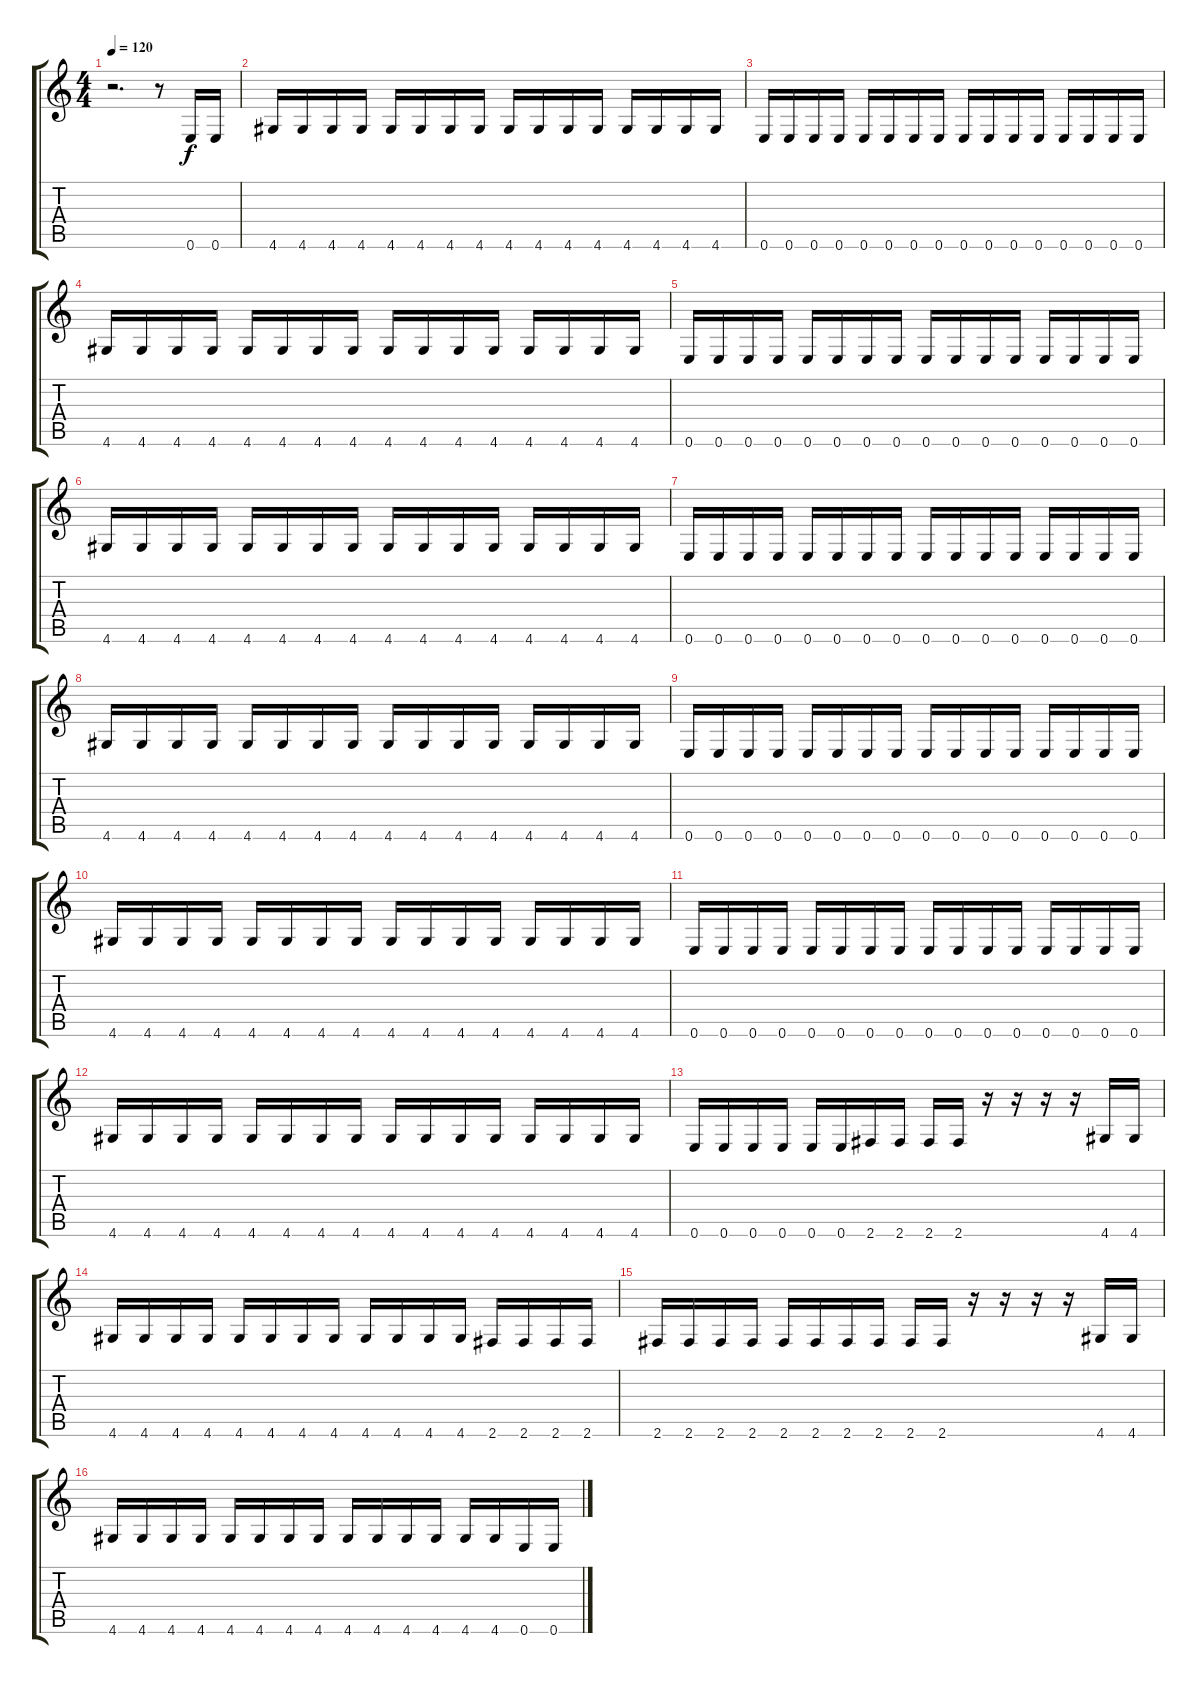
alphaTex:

\track "" {instrument electricbassfinger}
\staff {score tabs}
\tuning (E4 B3 G3 D3 A2 E2) {hide}
\ts (4 4)
\tempo 120
\clef g2
\ks c
r.2{d dy f instrument electricbassfinger} r.8 0.6.16 0.6.16 |
4.6.16 4.6.16 4.6.16 4.6.16 4.6.16 4.6.16 4.6.16 4.6.16 4.6.16 4.6.16 4.6.16 4.6.16 4.6.16 4.6.16 4.6.16 4.6.16 |
0.6.16 0.6.16 0.6.16 0.6.16 0.6.16 0.6.16 0.6.16 0.6.16 0.6.16 0.6.16 0.6.16 0.6.16 0.6.16 0.6.16 0.6.16 0.6.16 |
4.6.16 4.6.16 4.6.16 4.6.16 4.6.16 4.6.16 4.6.16 4.6.16 4.6.16 4.6.16 4.6.16 4.6.16 4.6.16 4.6.16 4.6.16 4.6.16 |
0.6.16 0.6.16 0.6.16 0.6.16 0.6.16 0.6.16 0.6.16 0.6.16 0.6.16 0.6.16 0.6.16 0.6.16 0.6.16 0.6.16 0.6.16 0.6.16 |
4.6.16 4.6.16 4.6.16 4.6.16 4.6.16 4.6.16 4.6.16 4.6.16 4.6.16 4.6.16 4.6.16 4.6.16 4.6.16 4.6.16 4.6.16 4.6.16 |
0.6.16 0.6.16 0.6.16 0.6.16 0.6.16 0.6.16 0.6.16 0.6.16 0.6.16 0.6.16 0.6.16 0.6.16 0.6.16 0.6.16 0.6.16 0.6.16 |
4.6.16 4.6.16 4.6.16 4.6.16 4.6.16 4.6.16 4.6.16 4.6.16 4.6.16 4.6.16 4.6.16 4.6.16 4.6.16 4.6.16 4.6.16 4.6.16 |
0.6.16 0.6.16 0.6.16 0.6.16 0.6.16 0.6.16 0.6.16 0.6.16 0.6.16 0.6.16 0.6.16 0.6.16 0.6.16 0.6.16 0.6.16 0.6.16 |
4.6.16 4.6.16 4.6.16 4.6.16 4.6.16 4.6.16 4.6.16 4.6.16 4.6.16 4.6.16 4.6.16 4.6.16 4.6.16 4.6.16 4.6.16 4.6.16 |
0.6.16 0.6.16 0.6.16 0.6.16 0.6.16 0.6.16 0.6.16 0.6.16 0.6.16 0.6.16 0.6.16 0.6.16 0.6.16 0.6.16 0.6.16 0.6.16 |
4.6.16 4.6.16 4.6.16 4.6.16 4.6.16 4.6.16 4.6.16 4.6.16 4.6.16 4.6.16 4.6.16 4.6.16 4.6.16 4.6.16 4.6.16 4.6.16 |
0.6.16 0.6.16 0.6.16 0.6.16 0.6.16 0.6.16 2.6.16 2.6.16 2.6.16 2.6.16 r.16 r.16 r.16 r.16 4.6.16 4.6.16 |
4.6.16 4.6.16 4.6.16 4.6.16 4.6.16 4.6.16 4.6.16 4.6.16 4.6.16 4.6.16 4.6.16 4.6.16 2.6.16 2.6.16 2.6.16 2.6.16 |
2.6.16 2.6.16 2.6.16 2.6.16 2.6.16 2.6.16 2.6.16 2.6.16 2.6.16 2.6.16 r.16 r.16 r.16 r.16 4.6.16 4.6.16 |
4.6.16 4.6.16 4.6.16 4.6.16 4.6.16 4.6.16 4.6.16 4.6.16 4.6.16 4.6.16 4.6.16 4.6.16 4.6.16 4.6.16 0.6.16 0.6.16
